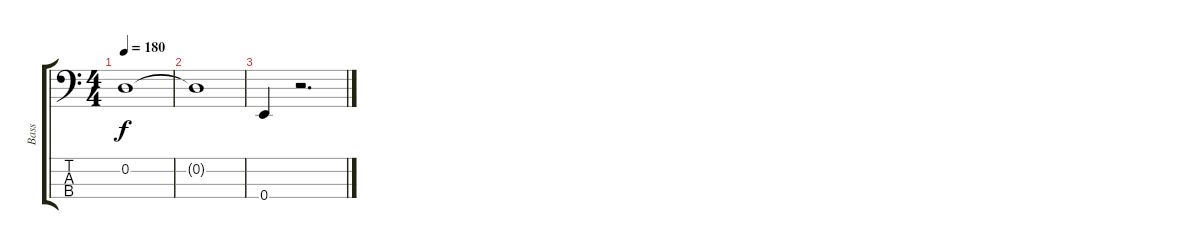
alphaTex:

\track ("Bass" "Bass") {instrument electricbassfinger}
\staff {score tabs}
\tuning (G2 D2 A1 E1) {hide}
\ts (4 4)
\tempo 180
\clef f4
\ks c
0.2.1{dy f} |
0.2{t}.1 |
0.4.4 r.2{d}
